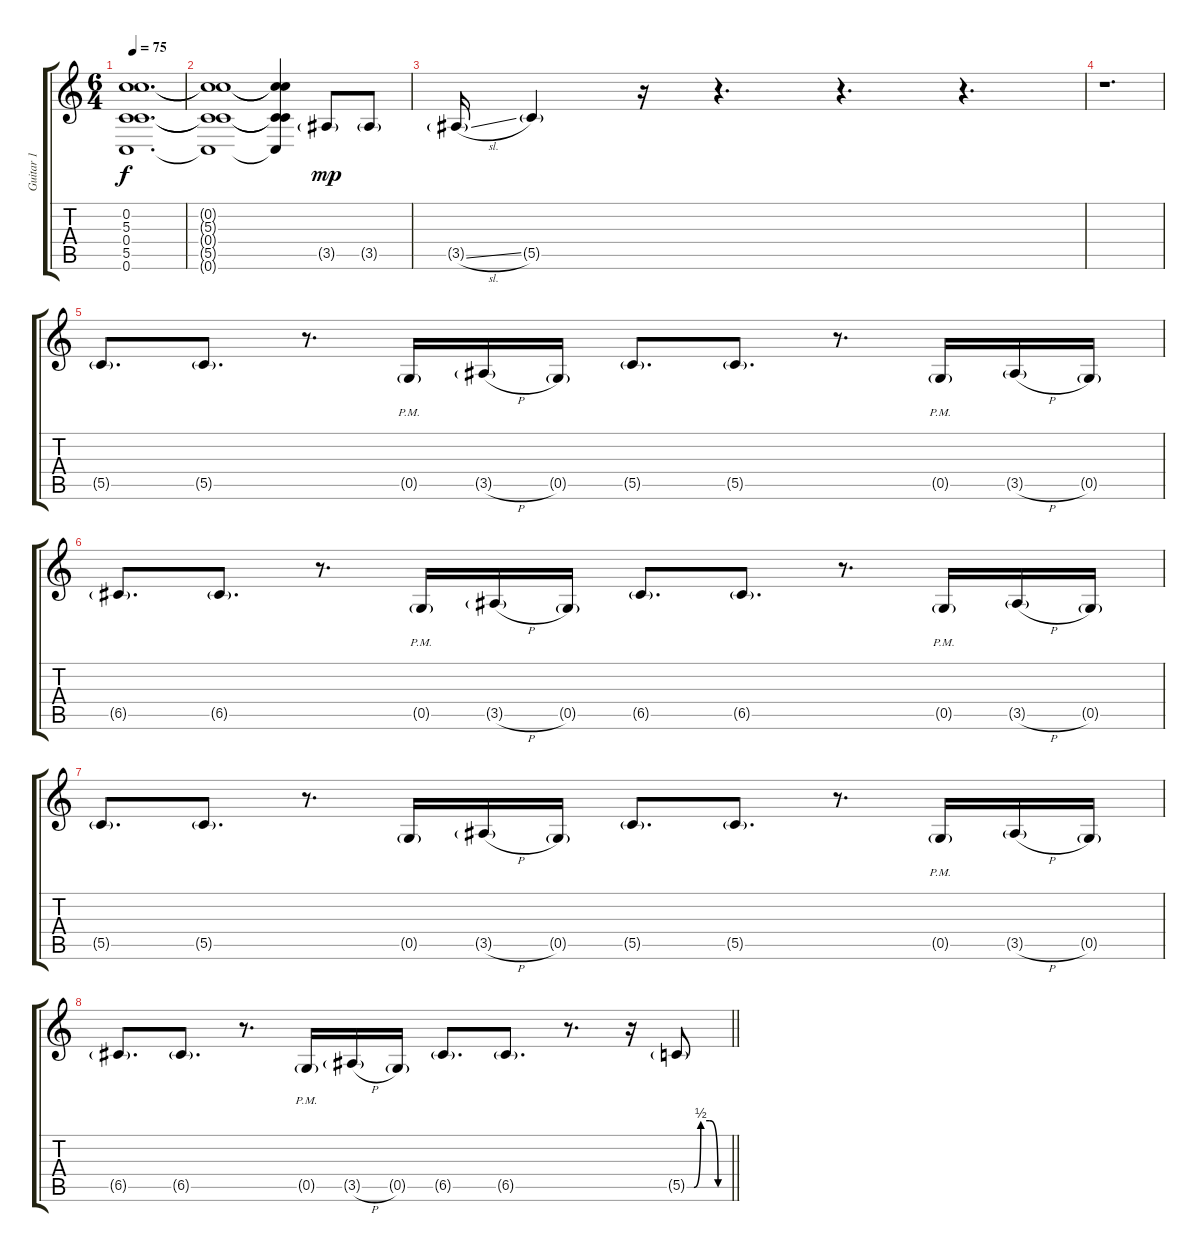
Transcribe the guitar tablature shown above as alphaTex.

\track ("Guitar 1" "Guitar 1") {instrument distortionguitar}
\staff {score tabs}
\tuning (E4 C4 G3 C3 G2 C2) {hide}
\ts (6 4)
\tempo 75
\clef g2
\ks c
(0.2 5.3 0.4 5.5 0.6).1{d dy f} |
(0.2{t} 5.3{t} 0.4{t} 5.5{t} 0.6{t}).1 (0.2{t} 5.3{t} 0.4{t} 5.5{t} 0.6{t}).4 3.5{g}.8{dy mp} 3.5{g}.8 |
3.5{sl g}.16 5.5{g}.4 r.16 r.4{d} r.4{d} r.4{d} |
r.1{d} |
5.5{g}.8{d} 5.5{g}.8{d} r.8{d} 0.5{g pm}.16 3.5{h g}.16 0.5{g}.16 5.5{g}.8{d} 5.5{g}.8{d} r.8{d} 0.5{g pm}.16 3.5{h g}.16 0.5{g}.16 |
6.5{g}.8{d} 6.5{g}.8{d} r.8{d} 0.5{g pm}.16 3.5{h g}.16 0.5{g}.16 6.5{g}.8{d} 6.5{g}.8{d} r.8{d} 0.5{g pm}.16 3.5{h g}.16 0.5{g}.16 |
5.5{g}.8{d} 5.5{g}.8{d} r.8{d} 0.5{g}.16 3.5{h g}.16 0.5{g}.16 5.5{g}.8{d} 5.5{g}.8{d} r.8{d} 0.5{g pm}.16 3.5{h g}.16 0.5{g}.16 |
\barLineRight lightlight
6.5{g}.8{d} 6.5{g}.8{d} r.8{d} 0.5{g pm}.16 3.5{h g}.16 0.5{g}.16 6.5{g}.8{d} 6.5{g}.8{d} r.8{d} r.16 5.5{be (custom 0 0 10 0 20 2 33 2 45 0 60 0) g}.8
